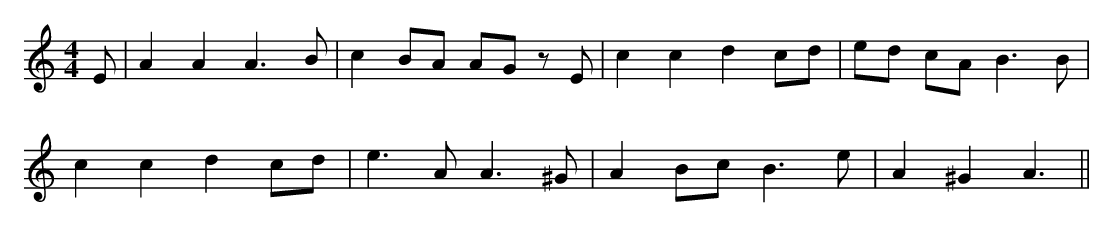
X:1
M:4/4
K:Amin
E|A2 A2 A3 B|c2 BA AG z E|c2 c2 d2 cd|ed cA B3 B|
c2 c2 d2 cd|e3 A A3 ^G|A2 Bc B3 e|A2 ^G2 A3||
